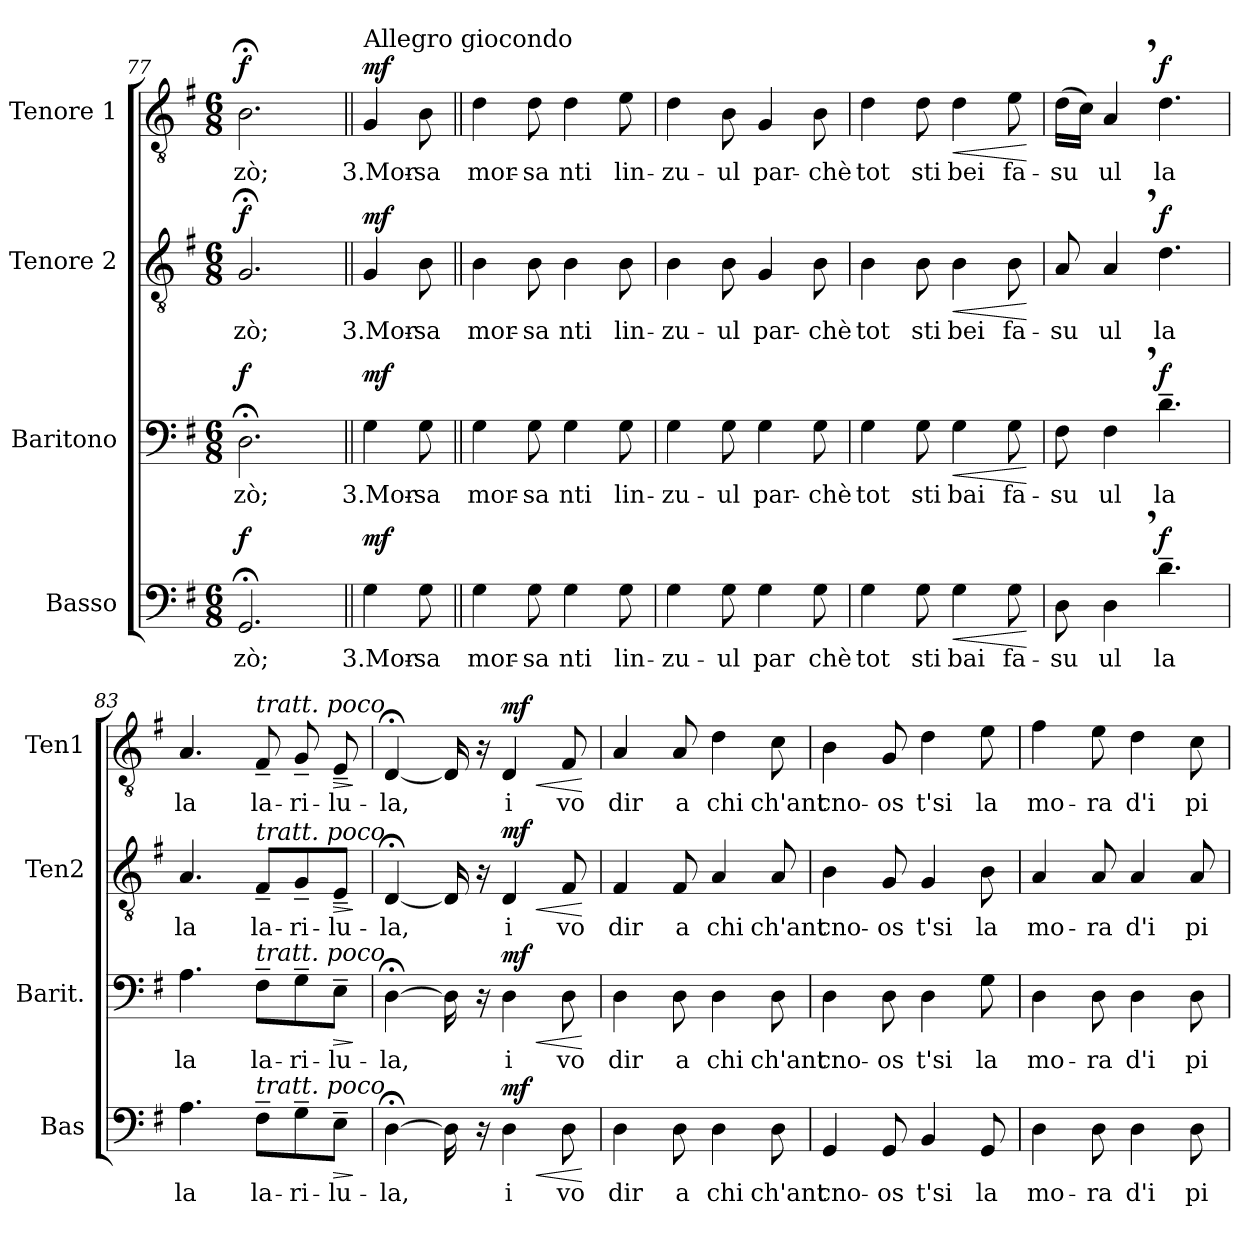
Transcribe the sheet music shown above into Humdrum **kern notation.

**kern	**text	**dynam	**kern	**text	**dynam	**kern	**text	**dynam	**kern	**text	**dynam
*part4	*part4	*part4	*part3	*part3	*part3	*part2	*part2	*part2	*part1	*part1	*part1
*staff4	*staff4	*staff4	*staff3	*staff3	*staff3	*staff2	*staff2	*staff2	*staff1	*staff1	*staff1
*I"Basso	*	*	*I"Baritono	*	*	*I"Tenore 2	*	*	*I"Tenore 1	*	*
*I'Bas	*	*	*I'Barit.	*	*	*I'Ten2	*	*	*I'Ten1	*	*
*clefF4	*	*	*clefF4	*	*	*clefGv2	*	*	*clefGv2	*	*
*k[f#]	*	*	*k[f#]	*	*	*k[f#]	*	*	*k[f#]	*	*
*M6/8	*	*	*M6/8	*	*	*M6/8	*	*	*M6/8	*	*
=77	=77	=77	=77	=77	=77	=77	=77	=77	=77	=77	=77
!	!LO:LY:b	!LO:DY:a	!	!LO:LY:b	!LO:DY:a	!	!LO:LY:b	!LO:DY:a	!	!LO:LY:b	!LO:DY:a
2.GG;</	zò;	f	2.D;<\	zò;	f	2.G;</	zò;	f	2.B;<\	zò;	f
=78||	=78||	=78||	=78||	=78||	=78||	=78||	=78||	=78||	=78||	=78||	=78||
!	!	!	!	!	!	!	!	!	!LO:TX:a:t=Allegro giocondo	!	!
!	!LO:LY:b	!LO:DY:a	!	!LO:LY:b	!LO:DY:a	!	!LO:LY:b	!LO:DY:a	!	!LO:LY:b	!LO:DY:a
4G\	3.Mor-	mf	4G\	3.Mor-	mf	4G/	3.Mor-	mf	4G/	3.Mor-	mf
!	!LO:LY:b	!	!	!LO:LY:b	!	!	!LO:LY:b	!	!	!LO:LY:b	!
8G\	-sa	.	8G\	-sa	.	8B\	-sa	.	8B\	-sa	.
=79||	=79||	=79||	=79||	=79||	=79||	=79||	=79||	=79||	=79||	=79||	=79||
!	!LO:LY:b	!	!	!LO:LY:b	!	!	!LO:LY:b	!	!	!LO:LY:b	!
4G\	mor-	.	4G\	mor-	.	4B\	mor-	.	4d\	mor-	.
!	!LO:LY:b	!	!	!LO:LY:b	!	!	!LO:LY:b	!	!	!LO:LY:b	!
8G\	-sa	.	8G\	-sa	.	8B\	-sa	.	8d\	-sa	.
!	!LO:LY:b	!	!	!LO:LY:b	!	!	!LO:LY:b	!	!	!LO:LY:b	!
4G\	nti	.	4G\	nti	.	4B\	nti	.	4d\	nti	.
!	!LO:LY:b	!	!	!LO:LY:b	!	!	!LO:LY:b	!	!	!LO:LY:b	!
8G\	lin-	.	8G\	lin-	.	8B\	lin-	.	8e\	lin-	.
!!LO:PB:g=z
=80	=80	=80	=80	=80	=80	=80	=80	=80	=80	=80	=80
!	!LO:LY:b	!	!	!LO:LY:b	!	!	!LO:LY:b	!	!	!LO:LY:b	!
4G\	-zu-	.	4G\	-zu-	.	4B\	-zu-	.	4d\	-zu-	.
!	!LO:LY:b	!	!	!LO:LY:b	!	!	!LO:LY:b	!	!	!LO:LY:b	!
8G\	-ul	.	8G\	-ul	.	8B\	-ul	.	8B\	-ul	.
!	!LO:LY:b	!	!	!LO:LY:b	!	!	!LO:LY:b	!	!	!LO:LY:b	!
4G\	par	.	4G\	par-	.	4G/	par-	.	4G/	par-	.
!	!LO:LY:b	!	!	!LO:LY:b	!	!	!LO:LY:b	!	!	!LO:LY:b	!
8G\	chè	.	8G\	-chè	.	8B\	-chè	.	8B\	-chè	.
=81	=81	=81	=81	=81	=81	=81	=81	=81	=81	=81	=81
!	!LO:LY:b	!	!	!LO:LY:b	!	!	!LO:LY:b	!	!	!LO:LY:b	!
4G\	tot	.	4G\	tot	.	4B\	tot	.	4d\	tot	.
!	!LO:LY:b	!	!	!LO:LY:b	!	!	!LO:LY:b	!	!	!LO:LY:b	!
8G\	sti	.	8G\	sti	.	8B\	sti	.	8d\	sti	.
!	!LO:LY:b	!LO:HP:b	!	!LO:LY:b	!LO:HP:b	!	!LO:LY:b	!LO:HP:b	!	!LO:LY:b	!LO:HP:b
4G\	bai	<	4G\	bai	<	4B\	bei	<	4d\	bei	<
!	!LO:LY:b	!	!	!LO:LY:b	!	!	!LO:LY:b	!	!	!LO:LY:b	!
8G\	fa-	.	8G\	fa-	.	8B\	fa-	.	8e\	fa-	.
.	.	[	.	.	[	.	.	[	.	.	[
=82	=82	=82	=82	=82	=82	=82	=82	=82	=82	=82	=82
!	!LO:LY:b	!	!	!LO:LY:b	!	!	!LO:LY:b	!	!	!LO:LY:b	!
8D\	-su	.	8F#\	-su	.	8A/	-su	.	(>16d\LL	-su	.
.	.	.	.	.	.	.	.	.	16c\JJ)	.	.
!	!LO:LY:b	!	!	!LO:LY:b	!	!	!LO:LY:b	!	!	!LO:LY:b	!
4D,\	ul	.	4F#,\	ul	.	4A,/	ul	.	4A,/	ul	.
!	!LO:LY:b	!LO:DY:a	!	!LO:LY:b	!LO:DY:a	!	!LO:LY:b	!LO:DY:a	!	!LO:LY:b	!LO:DY:a
4.d~\	la	f	4.d~\	la	f	4.d\	la	f	4.d\	la	f
=83	=83	=83	=83	=83	=83	=83	=83	=83	=83	=83	=83
!	!LO:LY:b	!	!	!LO:LY:b	!	!	!LO:LY:b	!	!	!LO:LY:b	!
4.A\	la	.	4.A\	la	.	4.A/	la	.	4.A/	la	.
!	!	!	!	!	!	!	!	!	!LO:TX:a:i:t=tratt. poco	!	!
!	!	!	!	!	!	!LO:TX:a:i:t=tratt. poco	!	!	!	!	!
!	!	!	!LO:TX:a:i:t=tratt. poco	!	!	!	!	!	!	!	!
!LO:TX:a:i:t=tratt. poco	!	!	!	!	!	!	!	!	!	!	!
!	!LO:LY:b	!	!	!LO:LY:b	!	!	!LO:LY:b	!	!	!LO:LY:b	!
8F#~\L	la-	.	8F#~\L	la-	.	8F#~/L	la-	.	8F#~/	la-	.
!	!LO:LY:b	!	!	!LO:LY:b	!	!	!LO:LY:b	!	!	!LO:LY:b	!
8G~\	-ri-	.	8G~\	-ri-	.	8G~/	-ri-	.	8G~/	-ri-	.
!	!LO:LY:b	!LO:HP:b	!	!LO:LY:b	!LO:HP:b	!	!LO:LY:b	!LO:HP:b	!	!LO:LY:b	!LO:HP:b
8E~\J	-lu-	>	8E~\J	-lu-	>	8E~/J	-lu-	>	8E~/	-lu-	>
.	.	]	.	.	]	.	.	]	.	.	]
=84	=84	=84	=84	=84	=84	=84	=84	=84	=84	=84	=84
!	!LO:LY:b	!	!	!LO:LY:b	!	!	!LO:LY:b	!	!	!LO:LY:b	!
[4D;<\	-la,	.	[4D;<\	-la,	.	[4D;</	-la,	.	[4D;</	-la,	.
16D\]	.	.	16D\]	.	.	16D/]	.	.	16D/]	.	.
16r	.	.	16r	.	.	16r	.	.	16r	.	.
!	!LO:LY:b	!LO:HP:b	!	!LO:LY:b	!LO:HP:b	!	!LO:LY:b	!LO:HP:b	!	!LO:LY:b	!LO:HP:b
!	!	!LO:DY:n=1:a	!	!	!LO:DY:n=1:a	!	!	!LO:DY:n=1:a	!	!	!LO:DY:n=1:a
4D\	i	< mf	4D\	i	< mf	4D/	i	< mf	4D/	i	< mf
!	!LO:LY:b	!	!	!LO:LY:b	!	!	!LO:LY:b	!	!	!LO:LY:b	!
8D\	vo	.	8D\	vo	.	8F#/	vo	.	8F#/	vo	.
.	.	[	.	.	[	.	.	[	.	.	[
=85	=85	=85	=85	=85	=85	=85	=85	=85	=85	=85	=85
!	!LO:LY:b	!	!	!LO:LY:b	!	!	!LO:LY:b	!	!	!LO:LY:b	!
4D\	dir	.	4D\	dir	.	4F#/	dir	.	4A/	dir	.
!	!LO:LY:b	!	!	!LO:LY:b	!	!	!LO:LY:b	!	!	!LO:LY:b	!
8D\	a	.	8D\	a	.	8F#/	a	.	8A/	a	.
!	!LO:LY:b	!	!	!LO:LY:b	!	!	!LO:LY:b	!	!	!LO:LY:b	!
4D\	chi	.	4D\	chi	.	4A/	chi	.	4d\	chi	.
!	!LO:LY:b	!	!	!LO:LY:b	!	!	!LO:LY:b	!	!	!LO:LY:b	!
8D\	ch'ant	.	8D\	ch'ant	.	8A/	ch'ant	.	8c\	ch'ant	.
=86	=86	=86	=86	=86	=86	=86	=86	=86	=86	=86	=86
!	!LO:LY:b	!	!	!LO:LY:b	!	!	!LO:LY:b	!	!	!LO:LY:b	!
4GG/	cno-	.	4D\	cno-	.	4B\	cno-	.	4B\	cno-	.
!	!LO:LY:b	!	!	!LO:LY:b	!	!	!LO:LY:b	!	!	!LO:LY:b	!
8GG/	-os	.	8D\	-os	.	8G/	-os	.	8G/	-os	.
!	!LO:LY:b	!	!	!LO:LY:b	!	!	!LO:LY:b	!	!	!LO:LY:b	!
4BB/	t'si	.	4D\	t'si	.	4G/	t'si	.	4d\	t'si	.
!	!LO:LY:b	!	!	!LO:LY:b	!	!	!LO:LY:b	!	!	!LO:LY:b	!
8GG/	la	.	8G\	la	.	8B\	la	.	8e\	la	.
!!LO:LB:g=z
=87	=87	=87	=87	=87	=87	=87	=87	=87	=87	=87	=87
!	!LO:LY:b	!	!	!LO:LY:b	!	!	!LO:LY:b	!	!	!LO:LY:b	!
4D\	mo-	.	4D\	mo-	.	4A/	mo-	.	4f#\	mo-	.
!	!LO:LY:b	!	!	!LO:LY:b	!	!	!LO:LY:b	!	!	!LO:LY:b	!
8D\	-ra	.	8D\	-ra	.	8A/	-ra	.	8e\	-ra	.
!	!LO:LY:b	!	!	!LO:LY:b	!	!	!LO:LY:b	!	!	!LO:LY:b	!
4D\	d'i	.	4D\	d'i	.	4A/	d'i	.	4d\	d'i	.
!	!LO:LY:b	!	!	!LO:LY:b	!	!	!LO:LY:b	!	!	!LO:LY:b	!
8D\	pi	.	8D\	pi	.	8A/	pi	.	8c\	pi	.
=	=	=	=	=	=	=	=	=	=	=	=
*-	*-	*-	*-	*-	*-	*-	*-	*-	*-	*-	*-
